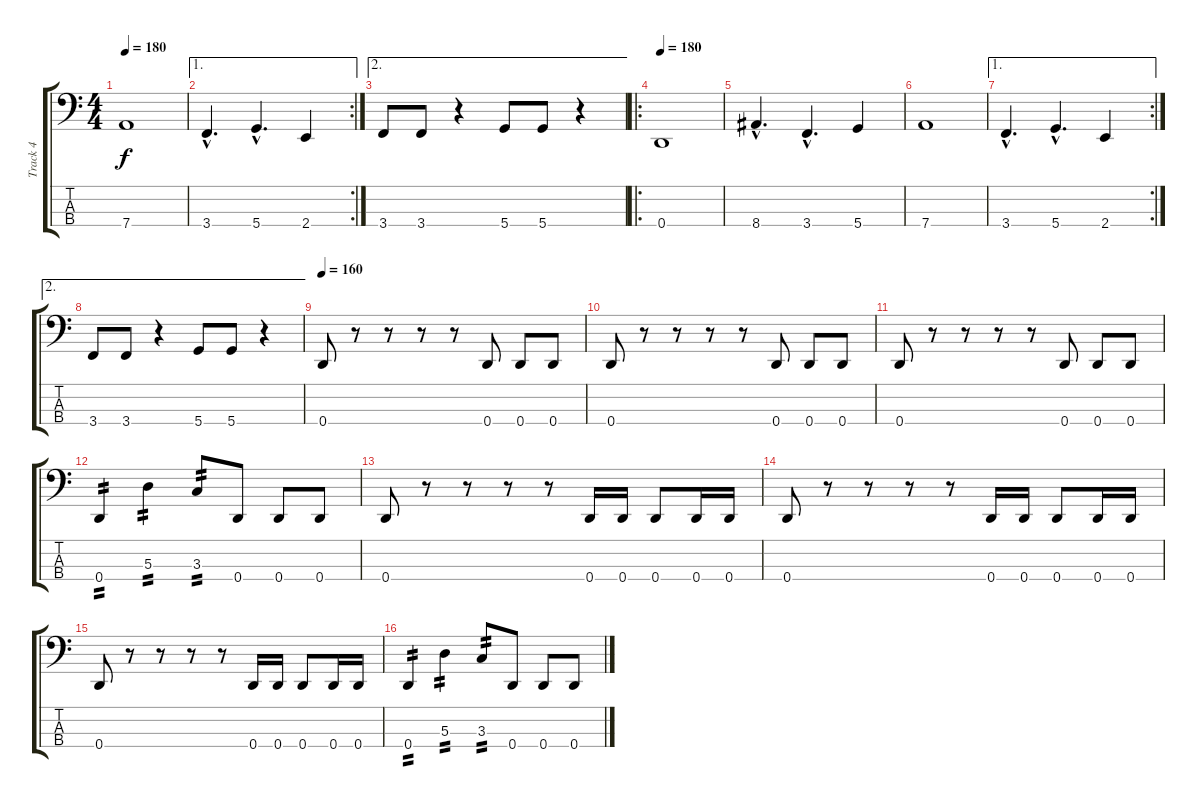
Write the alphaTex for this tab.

\track ("Track 4" "Track 4") {instrument electricbassfinger}
\staff {score tabs}
\tuning (G2 D2 A1 D1) {hide}
\ts (4 4)
\tempo 180
\clef f4
\ks c
7.4.1{dy f} |
\ae 1
\rc 2
3.4{hac}.4{d} 5.4{hac}.4{d} 2.4.4 |
\ae 2
3.4.8 3.4.8 r.4 5.4.8 5.4.8 r.4 |
\ro
\tempo 180
0.4.1 |
8.4{hac}.4{d} 3.4{hac}.4{d} 5.4.4 |
7.4.1 |
\ae 1
\rc 2
3.4{hac}.4{d} 5.4{hac}.4{d} 2.4.4 |
\ae 2
3.4.8 3.4.8 r.4 5.4.8 5.4.8 r.4 |
\tempo 160
0.4.8 r.8 r.8 r.8 r.8 0.4.8 0.4.8 0.4.8 |
0.4.8 r.8 r.8 r.8 r.8 0.4.8 0.4.8 0.4.8 |
0.4.8 r.8 r.8 r.8 r.8 0.4.8 0.4.8 0.4.8 |
0.4.4{tp 2} 5.3.4{tp 2} 3.3.8{tp 2} 0.4.8 0.4.8 0.4.8 |
0.4.8 r.8 r.8 r.8 r.8 0.4.16 0.4.16 0.4.8 0.4.16 0.4.16 |
0.4.8 r.8 r.8 r.8 r.8 0.4.16 0.4.16 0.4.8 0.4.16 0.4.16 |
0.4.8 r.8 r.8 r.8 r.8 0.4.16 0.4.16 0.4.8 0.4.16 0.4.16 |
0.4.4{tp 2} 5.3.4{tp 2} 3.3.8{tp 2} 0.4.8 0.4.8 0.4.8
